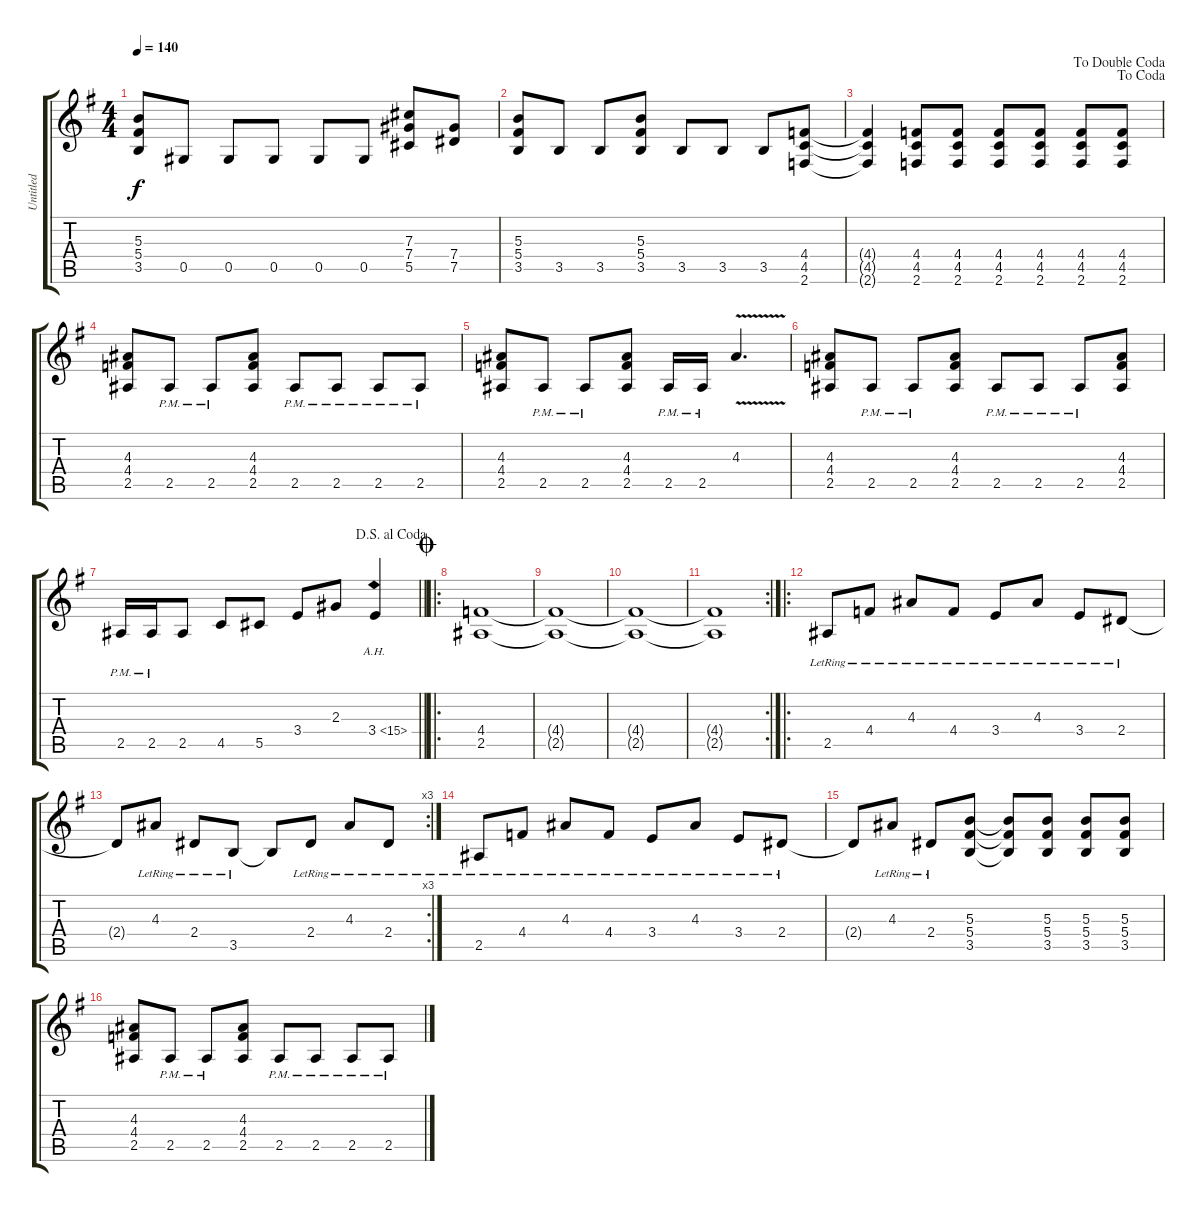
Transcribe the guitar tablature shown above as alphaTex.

\track ("Untitled" "Untitled") {instrument distortionguitar}
\staff {score tabs}
\tuning (Eb4 Bb3 Gb3 Db3 Ab2 Eb2) {hide}
\ts (4 4)
\tempo 140
\clef g2
\ks g
(5.3{t} 5.4{t} 3.5{t}).8{dy f} 0.5.8 0.5.8 0.5.8 0.5.8 0.5.8 (7.3 7.4 5.5).8 (7.4 7.5).8 |
(5.3 5.4 3.5).8 3.5.8 3.5.8 (5.3 5.4 3.5).8 3.5.8 3.5.8 3.5.8 (4.4 4.5 2.6).8 |
\jump dacoda
\jump dadoublecoda
(4.4{t} 4.5{t} 2.6{t}).4 (4.4 4.5 2.6).8 (4.4 4.5 2.6).8 (4.4 4.5 2.6).8 (4.4 4.5 2.6).8 (4.4 4.5 2.6).8 (4.4 4.5 2.6).8 |
(4.3 4.4 2.5).8 2.5{pm}.8 2.5{pm}.8 (4.3 4.4 2.5).8 2.5{pm}.8 2.5{pm}.8 2.5{pm}.8 2.5{pm}.8 |
(4.3 4.4 2.5).8 2.5{pm}.8 2.5{pm}.8 (4.3 4.4 2.5).8 2.5{pm}.16 2.5{pm}.16 4.3{v}.4{d} |
(4.3 4.4 2.5).8 2.5{pm}.8 2.5{pm}.8 (4.3 4.4 2.5).8 2.5{pm}.8 2.5{pm}.8 2.5{pm}.8 (4.3 4.4 2.5).8 |
\jump dalsegnoalcoda
\barLineRight lightlight
2.5{pm}.16 2.5{pm}.16 2.5.8 4.5.8 5.5.8 3.4.8 2.3.8 3.4{ah 12}.4 |
\ro
\jump coda
(4.4 2.5).1 |
(4.4{t} 2.5{t}).1 |
(4.4{t} 2.5{t}).1 |
\rc 2
(4.4{t} 2.5{t}).1 |
\ro
2.5{lr}.8 4.4{lr}.8 4.3{lr}.8 4.4{lr}.8 3.4{lr}.8 4.3{lr}.8 3.4{lr}.8 2.4{lr}.8 |
\rc 3
2.4{t}.8 4.3{lr}.8 2.4{lr}.8 3.5{lr}.8 3.5{t}.8 2.4{lr}.8 4.3{lr}.8 2.4{lr}.8 |
2.5{lr}.8 4.4{lr}.8 4.3{lr}.8 4.4{lr}.8 3.4{lr}.8 4.3{lr}.8 3.4{lr}.8 2.4{lr}.8 |
2.4{t}.8 4.3{lr}.8 2.4{lr}.8 (5.3 5.4 3.5).8 (5.3{t} 5.4{t} 3.5{t}).8 (5.3 5.4 3.5).8 (5.3 5.4 3.5).8 (5.3 5.4 3.5).8 |
(4.3 4.4 2.5).8 2.5{pm}.8 2.5{pm}.8 (4.3 4.4 2.5).8 2.5{pm}.8 2.5{pm}.8 2.5{pm}.8 2.5{pm}.8
